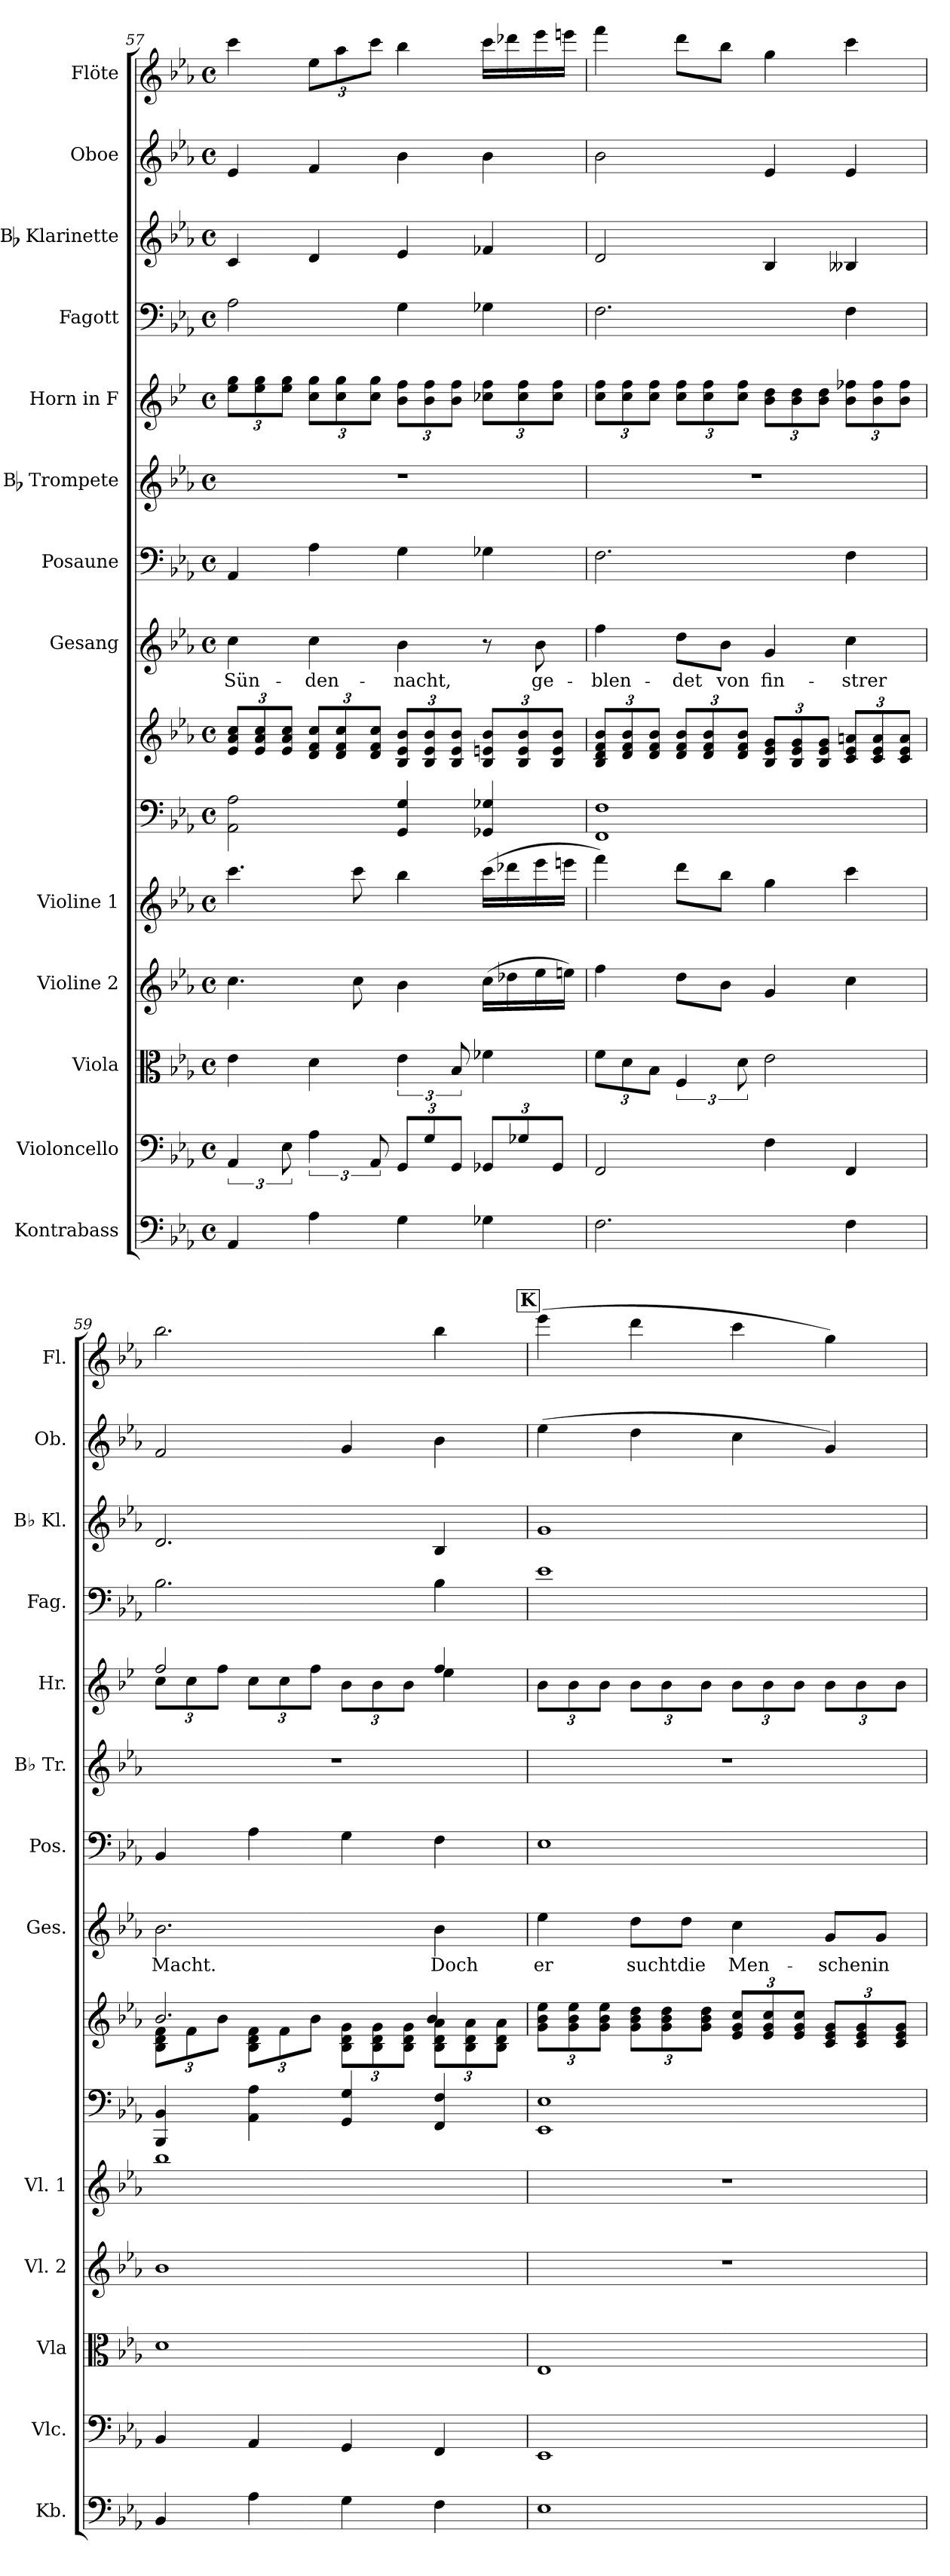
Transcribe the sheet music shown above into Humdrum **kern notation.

**kern	**kern	**kern	**kern	**kern	**kern	**kern	**kern	**text	**kern	**kern	**kern	**kern	**kern	**kern	**kern
*part14	*part13	*part12	*part11	*part10	*part9	*part9	*part8	*part8	*part7	*part6	*part5	*part4	*part3	*part2	*part1
*staff15	*staff14	*staff13	*staff12	*staff11	*staff10	*staff9	*staff8	*staff8	*staff7	*staff6	*staff5	*staff4	*staff3	*staff2	*staff1
*I"Kontrabass	*I"Violoncello	*I"Viola	*I"Violine 2	*I"Violine 1	*	*	*I"Gesang	*	*I"Posaune	*I"Bb Trompete	*I"Horn in F	*I"Fagott	*I"Bb Klarinette	*I"Oboe	*I"Flöte
*I'Kb.	*I'Vlc.	*I'Vla	*I'Vl. 2	*I'Vl. 1	*	*	*I'Ges.	*	*I'Pos.	*I'Bb Tr.	*I'Hr.	*I'Fag.	*I'Bb Kl.	*I'Ob.	*I'Fl.
!!LO:PB:g=z
*clefF4	*clefF4	*clefC3	*clefG2	*clefG2	*clefF4	*clefG2	*clefG2	*	*clefF4	*clefG2	*clefG2	*clefF4	*clefG2	*clefG2	*clefG2
*	*	*	*	*	*	*	*	*	*	*ITrd8c14	*ITrd4c7	*	*ITrd8c14	*	*
*k[b-e-a-]	*k[b-e-a-]	*k[b-e-a-]	*k[b-e-a-]	*k[b-e-a-]	*k[b-e-a-]	*k[b-e-a-]	*k[b-e-a-]	*	*k[b-e-a-]	*k[b-e-a-]	*k[b-e-a-]	*k[b-e-a-]	*k[b-e-a-]	*k[b-e-a-]	*k[b-e-a-]
*E-:	*E-:	*E-:	*E-:	*E-:	*E-:	*E-:	*E-:	*	*E-:	*E-:	*E-:	*E-:	*E-:	*E-:	*E-:
*M4/4	*M4/4	*M4/4	*M4/4	*M4/4	*M4/4	*M4/4	*M4/4	*	*M4/4	*M4/4	*M4/4	*M4/4	*M4/4	*M4/4	*M4/4
*met(c)	*met(c)	*met(c)	*met(c)	*met(c)	*met(c)	*met(c)	*met(c)	*	*met(c)	*met(c)	*met(c)	*met(c)	*met(c)	*met(c)	*met(c)
=57	=57	=57	=57	=57	=57	=57	=57	=57	=57	=57	=57	=57	=57	=57	=57
!	!	!	!	!	!	!	!	!LO:LY:b	!	!	!	!	!	!	!
4AA-/	6AA-/	4e-\	4.cc\	4.ccc\	2AA-\ 2A-\	12e-/ 12a-/ 12cc/L	4cc\	Sün-	4AA-/	1r	12a-\ 12cc\L	2A-\	4C/	4e-/	4ccc\
.	.	.	.	.	.	12e-/ 12a-/ 12cc/	.	.	.	.	12a-\ 12cc\	.	.	.	.
.	12E-\	.	.	.	.	12e-/ 12a-/ 12cc/J	.	.	.	.	12a-\ 12cc\J	.	.	.	.
!	!	!	!	!	!	!	!	!LO:LY:b	!	!	!	!	!	!	!
4A-\	6A-\	4d\	.	.	.	12d/ 12f/ 12cc/L	4cc\	-den-	4A-\	.	12f\ 12cc\L	.	4D/	4f/	12ee-\L
.	.	.	.	.	.	12d/ 12f/ 12cc/	.	.	.	.	12f\ 12cc\	.	.	.	12aa-\
.	.	.	8cc\	8ccc\	.	.	.	.	.	.	.	.	.	.	.
.	12AA-/	.	.	.	.	12d/ 12f/ 12cc/J	.	.	.	.	12f\ 12cc\J	.	.	.	12ccc\J
!	!	!	!	!	!	!	!	!LO:LY:b	!	!	!	!	!	!	!
4G\	12GG/L	6e-\	4b-\	4bb-\	4GG/ 4G/	12B-/ 12e-/ 12b-/L	4b-\	-nacht,	4G\	.	12e-\ 12b-\L	4G\	4E-/	4b-\	4bb-\
.	12G/	.	.	.	.	12B-/ 12e-/ 12b-/	.	.	.	.	12e-\ 12b-\	.	.	.	.
.	12GG/J	12B-/	.	.	.	12B-/ 12e-/ 12b-/J	.	.	.	.	12e-\ 12b-\J	.	.	.	.
4G-X\	12GG-X/L	4f-X\	(>16cc\LL	(>16ccc\LL	4GG-X/ 4G-X/	12B-/ 12en/ 12b-/L	8r	.	4G-X\	.	12f-X\ 12b-\L	4G-X\	4F-X/	4b-\	16ccc\LL
.	.	.	16dd-X\	16ddd-X\	.	.	.	.	.	.	.	.	.	.	16ddd-X\
.	12G-X/	.	.	.	.	12B-/ 12e/ 12b-/	.	.	.	.	12f-\ 12b-\	.	.	.	.
!	!	!	!	!	!	!	!	!LO:LY:b	!	!	!	!	!	!	!
.	.	.	16ee-\	16eee-\	.	.	8b-\	ge-	.	.	.	.	.	.	16eee-\
.	12GG-/J	.	.	.	.	12B-/ 12e/ 12b-/J	.	.	.	.	12f-\ 12b-\J	.	.	.	.
.	.	.	16een\JJ)	16eeen\JJ	.	.	.	.	.	.	.	.	.	.	16eeen\JJ
=58	=58	=58	=58	=58	=58	=58	=58	=58	=58	=58	=58	=58	=58	=58	=58
!	!	!	!	!	!	!	!	!LO:LY:b	!	!	!	!	!	!	!
2.F\	2FF/	12f\L	4ff\	4fff\)	1FF 1F	12B-/ 12d/ 12f/ 12b-/L	4ff\	-blen-	2.F\	1r	12f\ 12b-\L	2.F\	2D/	2b-\	4fff\
.	.	12d\	.	.	.	12d/ 12f/ 12b-/	.	.	.	.	12f\ 12b-\	.	.	.	.
.	.	12B-\J	.	.	.	12d/ 12f/ 12b-/J	.	.	.	.	12f\ 12b-\J	.	.	.	.
!	!	!	!	!	!	!	!	!LO:LY:b	!	!	!	!	!	!	!
.	.	6F/	8dd\L	8ddd\L	.	12d/ 12f/ 12b-/L	8dd\L	-det	.	.	12f\ 12b-\L	.	.	.	8ddd\L
.	.	.	.	.	.	12d/ 12f/ 12b-/	.	.	.	.	12f\ 12b-\	.	.	.	.
!	!	!	!	!	!	!	!	!LO:LY:b	!	!	!	!	!	!	!
.	.	.	8b-\J	8bb-\J	.	.	8b-\J	von	.	.	.	.	.	.	8bb-\J
.	.	12d\	.	.	.	12d/ 12f/ 12b-/J	.	.	.	.	12f\ 12b-\J	.	.	.	.
!	!	!	!	!	!	!	!	!LO:LY:b	!	!	!	!	!	!	!
.	4F\	2e-\	4g/	4gg\	.	12B-/ 12e-/ 12g/L	4g/	fin-	.	.	12e-\ 12g\L	.	4BB-/	4e-/	4gg\
.	.	.	.	.	.	12B-/ 12e-/ 12g/	.	.	.	.	12e-\ 12g\	.	.	.	.
.	.	.	.	.	.	12B-/ 12e-/ 12g/J	.	.	.	.	12e-\ 12g\J	.	.	.	.
!	!	!	!	!	!	!	!	!LO:LY:b	!	!	!	!	!	!	!
4F\	4FF/	.	4cc\	4ccc\	.	12c/ 12e-/ 12an/L	4cc\	-strer	4F\	.	12e-\ 12b--X\L	4F\	4BB--X/	4e-/	4ccc\
.	.	.	.	.	.	12c/ 12e-/ 12a/	.	.	.	.	12e-\ 12b--\	.	.	.	.
.	.	.	.	.	.	12c/ 12e-/ 12a/J	.	.	.	.	12e-\ 12b--\J	.	.	.	.
=59	=59	=59	=59	=59	=59	=59	=59	=59	=59	=59	=59	=59	=59	=59	=59
*	*	*	*	*	*	*^	*	*	*	*	*	*	*	*	*
!	!	!	!	!	!	!	!	!	!LO:LY:b	!	!	!	!	!	!	!
*	*	*	*	*	*	*	*	*	*	*	*	*^	*	*	*	*
4BB-/	4BB-/	1d	1b-	1bb-	4BBB-/ 4BB-/	12B-\ 12d\ 12f\L	2.b-/	2.b-\	Macht.	4BB-/	1r	12f\L	2b-/	2.B-\	2.D/	2f/	2.bb-\
.	.	.	.	.	.	12f\	.	.	.	.	.	12f\	.	.	.	.	.
.	.	.	.	.	.	12b-\J	.	.	.	.	.	12b-\J	.	.	.	.	.
4A-\	4AA-/	.	.	.	4AA-\ 4A-\	12B-\ 12d\ 12f\L	.	.	.	4A-\	.	12f\L	.	.	.	.	.
.	.	.	.	.	.	12f\	.	.	.	.	.	12f\	.	.	.	.	.
.	.	.	.	.	.	12b-\J	.	.	.	.	.	12b-\J	.	.	.	.	.
4G\	4GG/	.	.	.	4GG/ 4G/	12B-\ 12d\ 12g\L	.	.	.	4G\	.	12e-\L	4ryy	.	.	4g/	.
.	.	.	.	.	.	12B-\ 12d\ 12g\	.	.	.	.	.	12e-\	.	.	.	.	.
.	.	.	.	.	.	12B-\ 12d\ 12g\J	.	.	.	.	.	12e-\J	.	.	.	.	.
!	!	!	!	!	!	!	!	!	!LO:LY:b	!	!	!	!	!	!	!	!
4F\	4FF/	.	.	.	4FF/ 4F/	12B-\ 12d\ 12a-\L	4b-/	4b-\	Doch	4F\	.	4b-/	4a-\	4B-\	4BB-/	4b-\	4bb-\
.	.	.	.	.	.	12B-\ 12d\ 12a-\	.	.	.	.	.	.	.	.	.	.	.
.	.	.	.	.	.	12B-\ 12d\ 12a-\J	.	.	.	.	.	.	.	.	.	.	.
*	*	*	*	*	*	*v	*v	*	*	*	*	*v	*v	*	*	*	*
!!LO:PB:g=z
!!LO:REH:place=s1:a:B:fs=9.8:t=K
=60	=60	=60	=60	=60	=60	=60	=60	=60	=60	=60	=60	=60	=60	=60	=60
!	!	!	!	!	!	!	!	!LO:LY:b	!	!	!	!	!	!	!
1E-	1EE-	1E-	1r	1r	1EE- 1E-	12g\ 12b-\ 12ee-\L	4ee-\	er	1E-	1r	12e-\L	1e-	1G	(>4ee-\	(>4eee-\
.	.	.	.	.	.	12g\ 12b-\ 12ee-\	.	.	.	.	12e-\	.	.	.	.
.	.	.	.	.	.	12g\ 12b-\ 12ee-\J	.	.	.	.	12e-\J	.	.	.	.
!	!	!	!	!	!	!	!	!LO:LY:b	!	!	!	!	!	!	!
.	.	.	.	.	.	12g\ 12b-\ 12dd\L	8dd\L	sucht	.	.	12e-\L	.	.	4dd\	4ddd\
.	.	.	.	.	.	12g\ 12b-\ 12dd\	.	.	.	.	12e-\	.	.	.	.
!	!	!	!	!	!	!	!	!LO:LY:b	!	!	!	!	!	!	!
.	.	.	.	.	.	.	8dd\J	die	.	.	.	.	.	.	.
.	.	.	.	.	.	12g\ 12b-\ 12dd\J	.	.	.	.	12e-\J	.	.	.	.
!	!	!	!	!	!	!	!	!LO:LY:b	!	!	!	!	!	!	!
.	.	.	.	.	.	12e-/ 12g/ 12cc/L	4cc\	Men-	.	.	12e-\L	.	.	4cc\	4ccc\
.	.	.	.	.	.	12e-/ 12g/ 12cc/	.	.	.	.	12e-\	.	.	.	.
.	.	.	.	.	.	12e-/ 12g/ 12cc/J	.	.	.	.	12e-\J	.	.	.	.
!	!	!	!	!	!	!	!	!LO:LY:b	!	!	!	!	!	!	!
.	.	.	.	.	.	12c/ 12e-/ 12g/L	8g/L	-schen	.	.	12e-\L	.	.	4g/)	4gg\)
.	.	.	.	.	.	12c/ 12e-/ 12g/	.	.	.	.	12e-\	.	.	.	.
!	!	!	!	!	!	!	!	!LO:LY:b	!	!	!	!	!	!	!
.	.	.	.	.	.	.	8g/J	in	.	.	.	.	.	.	.
.	.	.	.	.	.	12c/ 12e-/ 12g/J	.	.	.	.	12e-\J	.	.	.	.
=	=	=	=	=	=	=	=	=	=	=	=	=	=	=	=
*-	*-	*-	*-	*-	*-	*-	*-	*-	*-	*-	*-	*-	*-	*-	*-
